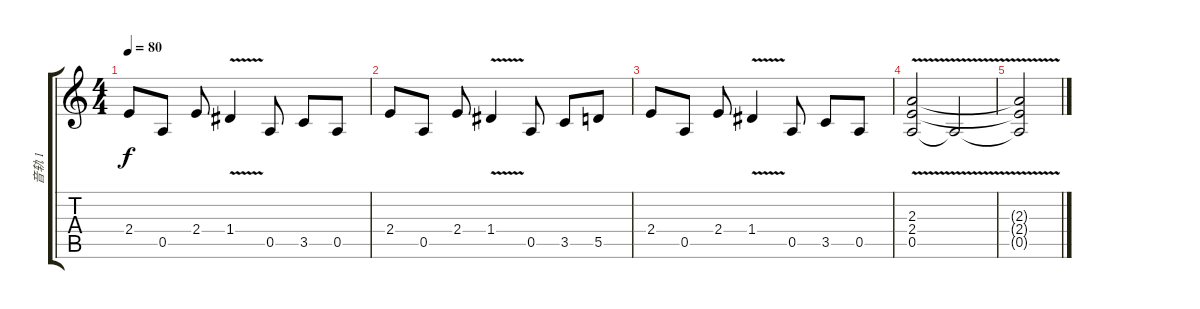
\track ("音轨 1" "音轨 1") {instrument electricguitarclean}
\staff {score tabs}
\tuning (E4 B3 G3 D3 A2 E2) {hide}
\ts (4 4)
\tempo 80
\clef g2
\ks c
2.4.8{dy f} 0.5.8 2.4.8 1.4{v}.4 0.5.8 3.5.8 0.5.8 |
2.4.8 0.5.8 2.4.8 1.4{v}.4 0.5.8 3.5.8 5.5.8 |
2.4.8 0.5.8 2.4.8 1.4{v}.4 0.5.8 3.5.8 0.5.8 |
(2.3{v} 2.4{v} 0.5{v}).2 0.5{t}.2 |
(2.3{t} 2.4{t} 0.5{t}).2
